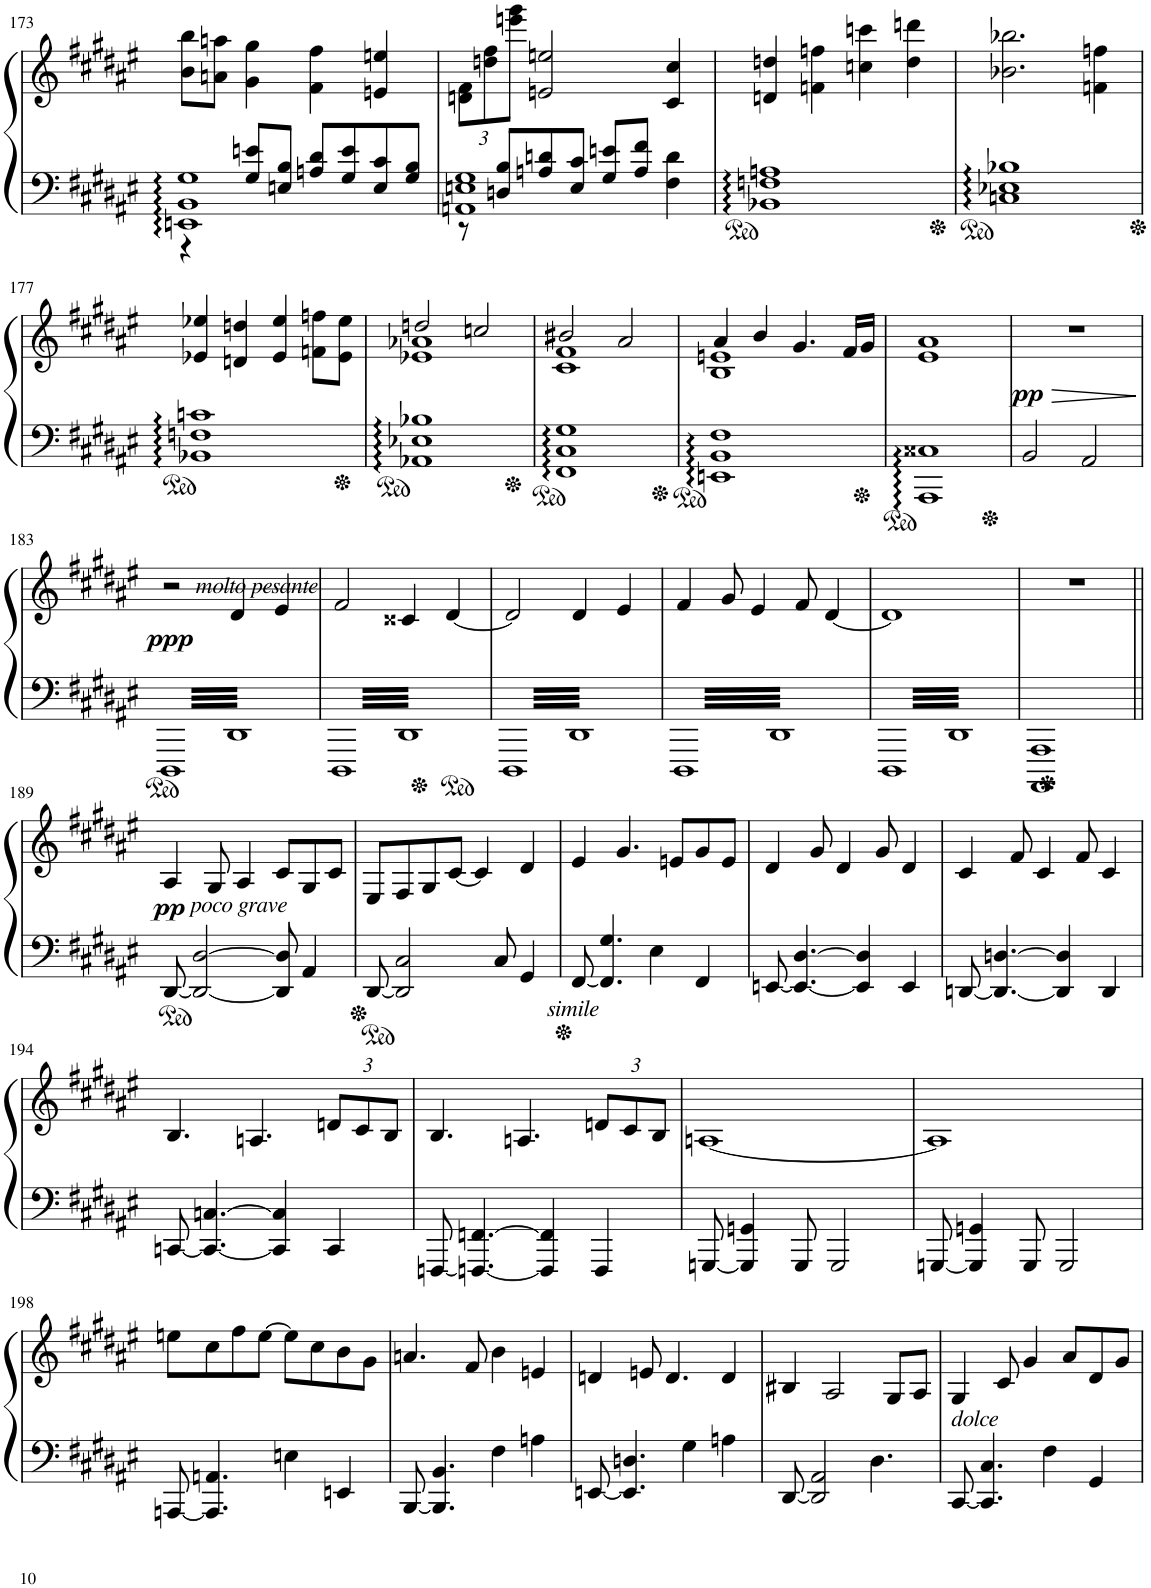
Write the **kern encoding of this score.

**kern	**kern	**dynam
*part1	*part1	*part1
*staff2	*staff1	*staff1/2
*I"Piano	*	*
*I'Pno.	*	*
!!LO:PB:g=z
*clefF4	*clefG2	*
*k[f#c#g#d#a#e#]	*k[f#c#g#d#a#e#]	*
*M4/4	*M4/4	*
=173	=173	=173
*^	*	*
1EEn 1BB 1G#	4r	8b\ 8bb\L	.
.	.	8an\ 8aan\J	.
.	8G#/ 8en/L	4g#\ 4gg#\	.
.	8En/ 8B/J	.	.
.	8An/ 8d#/L	4f#\ 4ff#\	.
.	8G#/ 8e/	.	.
.	8E/ 8c#/	4en/ 4een/	.
.	8G#/ 8B/J	.	.
=174	=174	=174	=174
*	*	*Xbrackettup	*
1AAn 1En 1G#	8r	12dn\ 12f#\L	.
.	.	12ddn\ 12ff#\	.
.	8Dn/ 8B/L	.	.
.	.	12eeen\ 12ggg#\J	.
.	8An/ 8dn/	2en/ 2een/	.
.	8E/ 8c#/J	.	.
.	8G#/ 8en/L	.	.
.	8A/ 8f#/J	.	.
.	4F#\ 4d\	4c#/ 4cc#/	.
*v	*v	*	*
=175	=175	=175
1BB-X 1Fn 1An	4dn/ 4ddn/	.
.	4fn\ 4ffn\	.
.	4ccn\ 4cccn\	.
.	4dd\ 4dddn\	.
=176	=176	=176
1Cn 1E-X 1B-X	2.b-X\ 2.bb-X\	.
.	4fn\ 4ffn\	.
!!LO:LB:g=z
=177	=177	=177
1BB-X 1Fn 1cn	4e-X/ 4ee-X/	.
.	4dn/ 4ddn/	.
.	4e-/ 4ee-/	.
.	8fn\ 8ffn\L	.
.	8e-\ 8ee-\J	.
=178	=178	=178
*	*^	*
1AA-X 1E-X 1B-X	2ddn/	1e-X 1a-X	.
.	2ccn/	.	.
=179	=179	=179	=179
1FF# 1C# 1G#	2b#X/	1c# 1f#	.
.	2a#/	.	.
=180	=180	=180	=180
1EEn 1BB 1F#	4a#/	1B 1en	.
.	4b/	.	.
.	4.g#/	.	.
.	16f#/LL	.	.
.	16g#/JJ	.	.
*	*v	*v	*
=181	=181	=181
1AAA# 1C##X	1e# 1a#	.
=182	=182	=182
!	!	!LO:DY:a=2
2BB/	1r	pp
2AA#/	.	.
!!LO:LB:g=z
=183	=183	=183
*	*ped	*
!	!LO:TX:b:i:t=molto pesante	!
!	!	!LO:DY:b
3.DDD#	2r	ppp
3.DD#	4d#/	.
.	4e#/	.
=184	=184	=184
3.DDD#	2f#/	.
3.DD#	4c##X/	.
*	*Xped	*
*	*ped	*
.	[4d#/	.
=185	=185	=185
3.DDD#	2d#/]	.
3.DD#	4d#/	.
.	4e#/	.
=186	=186	=186
3.DDD#	4f#/	.
.	8g#/	.
.	4e#/	.
3.DD#	.	.
.	8f#/	.
.	[4d#/	.
=187	=187	=187
3.DDD#	1d#]	.
3.DD#	.	.
=188	=188	=188
*	*Xped	*
1AAAA# 1AAA#	1r	.
!!LO:LB:g=z
=189||	=189||	=189||
!	!LO:TX:b:i:t=poco grave	!
!	!	!LO:DY:b
[8DD#/	4A#/	pp
2DD#/_ [2D#/	.	.
.	8G#/	.
.	4A#/	.
8DD#/] 8D#/]	8c#/L	.
4AA#/	8G#/	.
.	8c#/J	.
=190	=190	=190
[8DD#/	8E#/L	.
2DD#/] 2C#/	8F#/	.
.	8G#/	.
.	[8c#/J	.
.	4c#/]	.
8C#/	.	.
4GG#/	4d#/	.
=191	=191	=191
!LO:TX:b:i:t=simile	!	!
[8FF#/	4e#/	.
4.FF#/] 4.G#/	.	.
.	4.g#/	.
4E#\	.	.
.	8en/L	.
4FF#/	8g#/	.
.	8e/J	.
=192	=192	=192
[8EEn/	4d#/	.
4.EE/_ [4.D#/	.	.
.	8g#/	.
.	4d#/	.
4EE/] 4D#/]	.	.
.	8g#/	.
4EE/	4d#/	.
=193	=193	=193
[8DDn/	4c#/	.
4.DD/_ [4.Dn/	.	.
.	8f#/	.
.	4c#/	.
4DD/] 4D/]	.	.
.	8f#/	.
4DD/	4c#/	.
!!LO:LB:g=z
=194	=194	=194
[8CCn/	4.B/	.
4.CC/_ [4.Cn/	.	.
.	4.An/	.
4CC/] 4C/]	.	.
4CC/	12dn/L	.
.	12c#/	.
.	12B/J	.
=195	=195	=195
[8FFFn/	4.B/	.
4.FFFn/_ [4.FFn/	.	.
.	4.An/	.
4FFF/] 4FF/]	.	.
4FFF/	12dn/L	.
.	12c#/	.
.	12B/J	.
=196	=196	=196
[8GGGn/	[1An	.
4GGG/] 4GGn/	.	.
8GGG/	.	.
2GGG/	.	.
=197	=197	=197
[8GGGn/	1A]	.
4GGG/] 4GGn/	.	.
8GGG/	.	.
2GGG/	.	.
!!LO:LB:g=z
=198	=198	=198
[8AAAn/	8een\L	.
4.AAA/] 4.AAn/	8cc#\	.
.	8ff#\	.
.	[8ee\J	.
4En\	8ee\L]	.
.	8cc#\	.
4EEn/	8b\	.
.	8g#\J	.
=199	=199	=199
[8BBB/	4.an/	.
4.BBB/] 4.BB/	.	.
.	8f#/	.
4F#\	4b\	.
4An\	4en/	.
=200	=200	=200
[8EEn/	4dn/	.
4.EE/] 4.Dn/	.	.
.	8en/	.
.	4.d/	.
4G#\	.	.
4An\	4d/	.
=201	=201	=201
[8DD#/	4B#X/	.
2DD#/] 2AA#/	.	.
.	2A#/	.
4.D#\	.	.
.	8G#/L	.
.	8A#/J	.
=202	=202	=202
!	!LO:TX:b:i:t=dolce	!
[8CC#/	4G#/	.
4.CC#/] 4.C#/	.	.
.	8c#/	.
.	4g#/	.
4F#\	.	.
.	8a#/L	.
4GG#/	8d#/	.
.	8g#/J	.
=	=	=
*-	*-	*-
